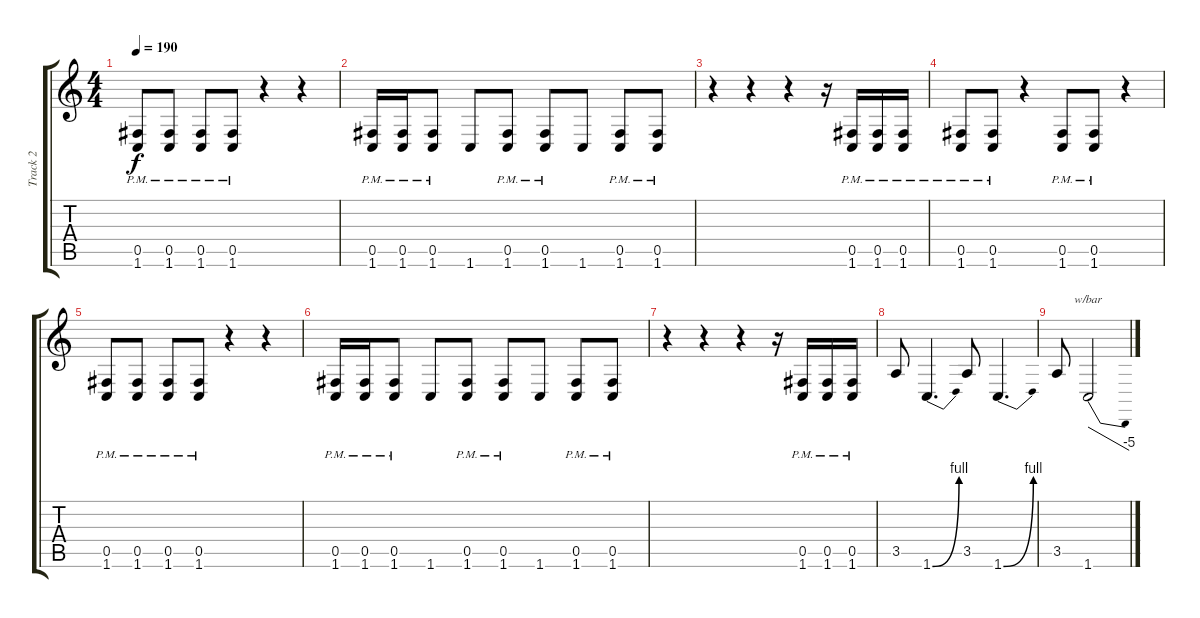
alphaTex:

\track ("Track 2" "Track 2") {instrument distortionguitar}
\staff {score tabs}
\tuning (Db4 Ab3 E3 B2 Gb2 B1) {hide}
\ts (4 4)
\tempo 190
\clef g2
\ks c
(0.5{pm} 1.6{pm}).8{dy f balance 8} (0.5{pm} 1.6{pm}).8 (0.5{pm} 1.6{pm}).8 (0.5{pm} 1.6{pm}).8 r.4 r.4 |
(0.5{pm} 1.6{pm}).16 (0.5{pm} 1.6{pm}).16 (0.5{pm} 1.6{pm}).8 1.6.8 (0.5{pm} 1.6{pm}).8 (0.5{pm} 1.6{pm}).8 1.6.8 (0.5{pm} 1.6{pm}).8 (0.5{pm} 1.6{pm}).8 |
r.4 r.4 r.4 r.16 (0.5{pm} 1.6{pm}).16 (0.5{pm} 1.6{pm}).16 (0.5{pm} 1.6{pm}).16 |
(0.5{pm} 1.6{pm}).8 (0.5{pm} 1.6{pm}).8 r.4 (0.5{pm} 1.6{pm}).8 (0.5{pm} 1.6{pm}).8 r.4 |
(0.5{pm} 1.6{pm}).8{balance 8} (0.5{pm} 1.6{pm}).8 (0.5{pm} 1.6{pm}).8 (0.5{pm} 1.6{pm}).8 r.4 r.4 |
(0.5{pm} 1.6{pm}).16 (0.5{pm} 1.6{pm}).16 (0.5{pm} 1.6{pm}).8 1.6.8 (0.5{pm} 1.6{pm}).8 (0.5{pm} 1.6{pm}).8 1.6.8 (0.5{pm} 1.6{pm}).8 (0.5{pm} 1.6{pm}).8 |
r.4 r.4 r.4 r.16 (0.5{pm} 1.6{pm}).16 (0.5{pm} 1.6{pm}).16 (0.5{pm} 1.6{pm}).16 |
3.5.8 1.6{be (bend 0 0 60 4)}.4{d} 3.5.8 1.6{be (bend 0 0 60 4)}.4{d} |
3.5.8 1.6.2{tbe (dive default 0 0 60 -20)}
